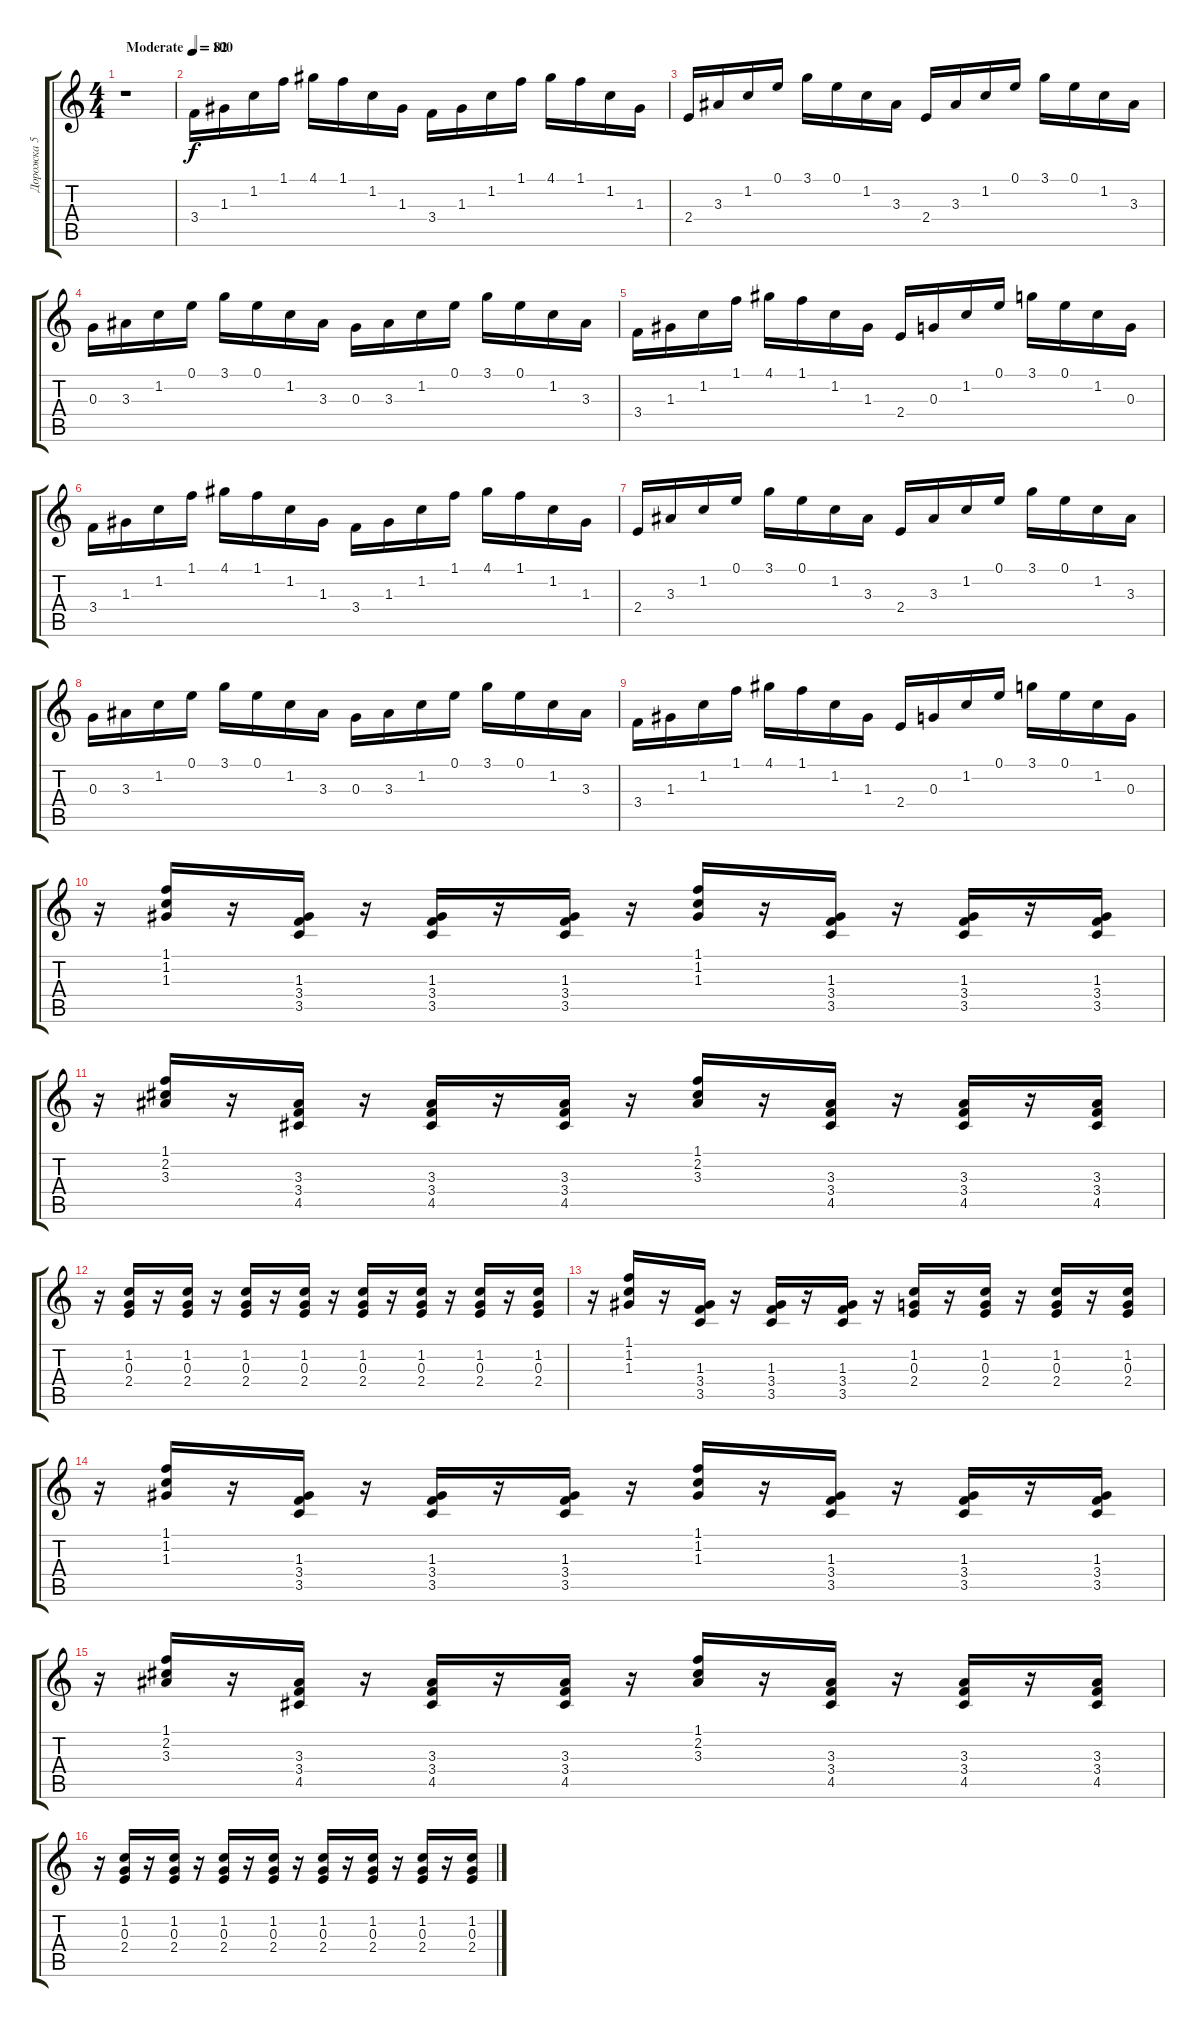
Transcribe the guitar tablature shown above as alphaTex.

\track ("Дорожка 5" "Дорожка 5") {instrument acousticguitarsteel}
\staff {score tabs}
\tuning (E4 B3 G3 D3 A2 E2) {hide}
\ts (4 4)
\tempo (100 "Moderate")
\clef g2
\ks c
r.1{dy f instrument acousticguitarsteel} |
\tempo 82
3.4.16 1.3.16 1.2.16 1.1.16 4.1.16 1.1.16 1.2.16 1.3.16 3.4.16 1.3.16 1.2.16 1.1.16 4.1.16 1.1.16 1.2.16 1.3.16 |
2.4.16 3.3.16 1.2.16 0.1.16 3.1.16 0.1.16 1.2.16 3.3.16 2.4.16 3.3.16 1.2.16 0.1.16 3.1.16 0.1.16 1.2.16 3.3.16 |
0.3.16 3.3.16 1.2.16 0.1.16 3.1.16 0.1.16 1.2.16 3.3.16 0.3.16 3.3.16 1.2.16 0.1.16 3.1.16 0.1.16 1.2.16 3.3.16 |
3.4.16 1.3.16 1.2.16 1.1.16 4.1.16 1.1.16 1.2.16 1.3.16 2.4.16 0.3.16 1.2.16 0.1.16 3.1.16 0.1.16 1.2.16 0.3.16 |
3.4.16 1.3.16 1.2.16 1.1.16 4.1.16 1.1.16 1.2.16 1.3.16 3.4.16 1.3.16 1.2.16 1.1.16 4.1.16 1.1.16 1.2.16 1.3.16 |
2.4.16 3.3.16 1.2.16 0.1.16 3.1.16 0.1.16 1.2.16 3.3.16 2.4.16 3.3.16 1.2.16 0.1.16 3.1.16 0.1.16 1.2.16 3.3.16 |
0.3.16 3.3.16 1.2.16 0.1.16 3.1.16 0.1.16 1.2.16 3.3.16 0.3.16 3.3.16 1.2.16 0.1.16 3.1.16 0.1.16 1.2.16 3.3.16 |
3.4.16 1.3.16 1.2.16 1.1.16 4.1.16 1.1.16 1.2.16 1.3.16 2.4.16 0.3.16 1.2.16 0.1.16 3.1.16 0.1.16 1.2.16 0.3.16 |
r.16 (1.1 1.2 1.3).16 r.16 (1.3 3.4 3.5).16 r.16 (1.3 3.4 3.5).16 r.16 (1.3 3.4 3.5).16 r.16 (1.1 1.2 1.3).16 r.16 (1.3 3.4 3.5).16 r.16 (1.3 3.4 3.5).16 r.16 (1.3 3.4 3.5).16 |
r.16 (1.1 2.2 3.3).16 r.16 (3.3 3.4 4.5).16 r.16 (3.3 3.4 4.5).16 r.16 (3.3 3.4 4.5).16 r.16 (1.1 2.2 3.3).16 r.16 (3.3 3.4 4.5).16 r.16 (3.3 3.4 4.5).16 r.16 (3.3 3.4 4.5).16 |
r.16 (1.2 0.3 2.4).16 r.16 (1.2 0.3 2.4).16 r.16 (1.2 0.3 2.4).16 r.16 (1.2 0.3 2.4).16 r.16 (1.2 0.3 2.4).16 r.16 (1.2 0.3 2.4).16 r.16 (1.2 0.3 2.4).16 r.16 (1.2 0.3 2.4).16 |
r.16 (1.1 1.2 1.3).16 r.16 (1.3 3.4 3.5).16 r.16 (1.3 3.4 3.5).16 r.16 (1.3 3.4 3.5).16 r.16 (1.2 0.3 2.4).16 r.16 (1.2 0.3 2.4).16 r.16 (1.2 0.3 2.4).16 r.16 (1.2 0.3 2.4).16 |
r.16 (1.1 1.2 1.3).16 r.16 (1.3 3.4 3.5).16 r.16 (1.3 3.4 3.5).16 r.16 (1.3 3.4 3.5).16 r.16 (1.1 1.2 1.3).16 r.16 (1.3 3.4 3.5).16 r.16 (1.3 3.4 3.5).16 r.16 (1.3 3.4 3.5).16 |
r.16 (1.1 2.2 3.3).16 r.16 (3.3 3.4 4.5).16 r.16 (3.3 3.4 4.5).16 r.16 (3.3 3.4 4.5).16 r.16 (1.1 2.2 3.3).16 r.16 (3.3 3.4 4.5).16 r.16 (3.3 3.4 4.5).16 r.16 (3.3 3.4 4.5).16 |
r.16 (1.2 0.3 2.4).16 r.16 (1.2 0.3 2.4).16 r.16 (1.2 0.3 2.4).16 r.16 (1.2 0.3 2.4).16 r.16 (1.2 0.3 2.4).16 r.16 (1.2 0.3 2.4).16 r.16 (1.2 0.3 2.4).16 r.16 (1.2 0.3 2.4).16
